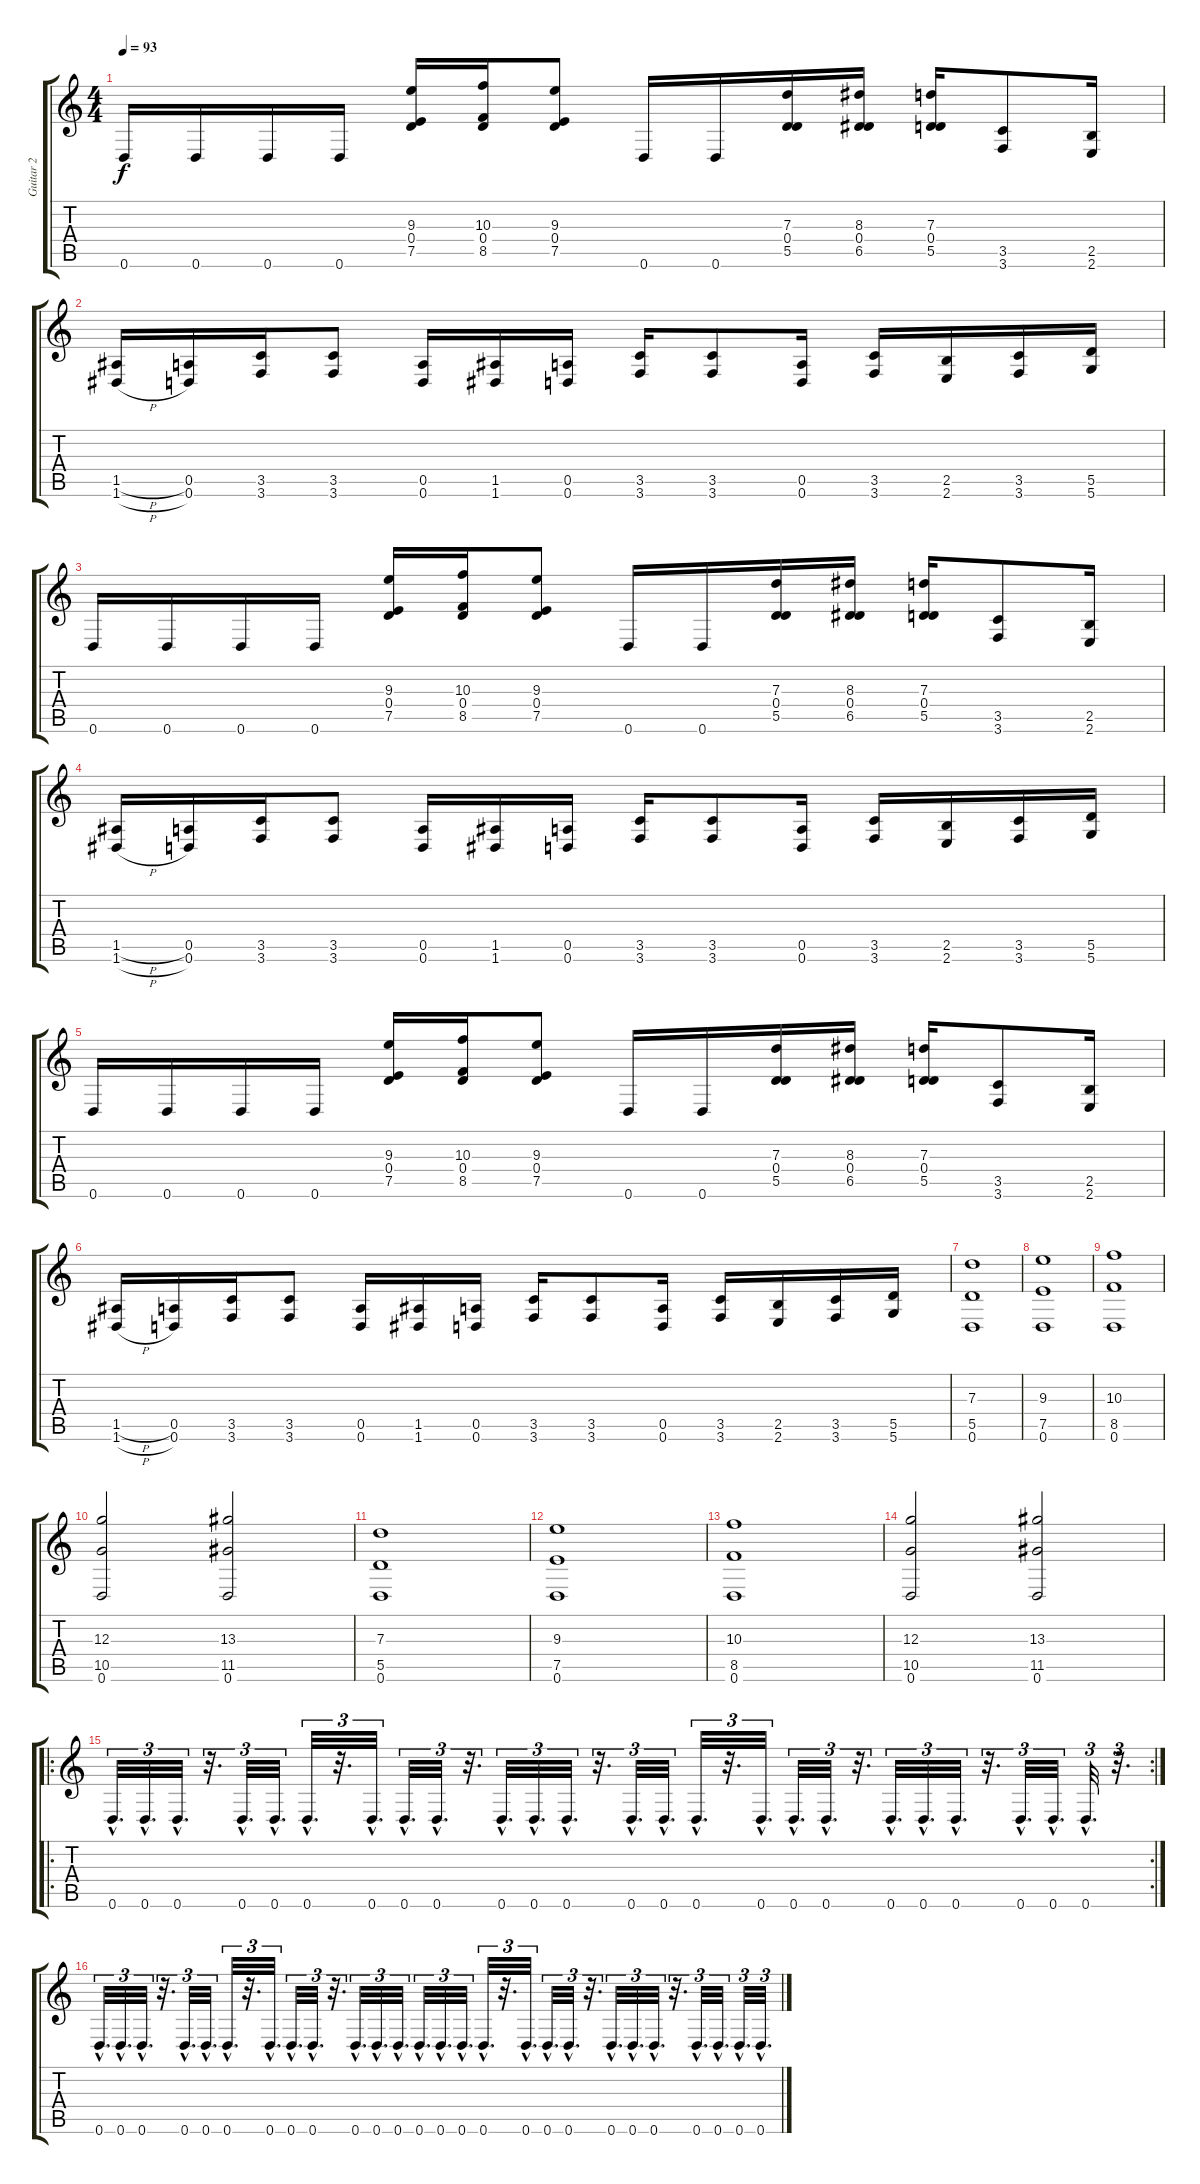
\track ("Guitar 2" "Guitar 2") {instrument overdrivenguitar}
\staff {score tabs}
\tuning (E4 B3 G3 D3 A2 D2) {hide}
\ts (4 4)
\tempo 93
\clef g2
\ks c
0.6.16{dy f} 0.6.16 0.6.16 0.6.16 (9.3 0.4 7.5).16 (10.3 0.4 8.5).16 (9.3 0.4 7.5).8 0.6.16 0.6.16 (7.3 0.4 5.5).16 (8.3 0.4 6.5).16 (7.3 0.4 5.5).16 (3.5 3.6).8 (2.5 2.6).16 |
(1.5{h} 1.6{h}).16 (0.5 0.6).16 (3.5 3.6).16 (3.5 3.6).8 (0.5 0.6).16 (1.5 1.6).16 (0.5 0.6).16 (3.5 3.6).16 (3.5 3.6).8 (0.5 0.6).16 (3.5 3.6).16 (2.5 2.6).16 (3.5 3.6).16 (5.5 5.6).16 |
0.6.16 0.6.16 0.6.16 0.6.16 (9.3 0.4 7.5).16 (10.3 0.4 8.5).16 (9.3 0.4 7.5).8 0.6.16 0.6.16 (7.3 0.4 5.5).16 (8.3 0.4 6.5).16 (7.3 0.4 5.5).16 (3.5 3.6).8 (2.5 2.6).16 |
(1.5{h} 1.6{h}).16 (0.5 0.6).16 (3.5 3.6).16 (3.5 3.6).8 (0.5 0.6).16 (1.5 1.6).16 (0.5 0.6).16 (3.5 3.6).16 (3.5 3.6).8 (0.5 0.6).16 (3.5 3.6).16 (2.5 2.6).16 (3.5 3.6).16 (5.5 5.6).16 |
0.6.16 0.6.16 0.6.16 0.6.16 (9.3 0.4 7.5).16 (10.3 0.4 8.5).16 (9.3 0.4 7.5).8 0.6.16 0.6.16 (7.3 0.4 5.5).16 (8.3 0.4 6.5).16 (7.3 0.4 5.5).16 (3.5 3.6).8 (2.5 2.6).16 |
(1.5{h} 1.6{h}).16 (0.5 0.6).16 (3.5 3.6).16 (3.5 3.6).8 (0.5 0.6).16 (1.5 1.6).16 (0.5 0.6).16 (3.5 3.6).16 (3.5 3.6).8 (0.5 0.6).16 (3.5 3.6).16 (2.5 2.6).16 (3.5 3.6).16 (5.5 5.6).16 |
(7.3 5.5 0.6).1 |
(9.3 7.5 0.6).1 |
(10.3 8.5 0.6).1 |
(12.3 10.5 0.6).2 (13.3 11.5 0.6).2 |
(7.3 5.5 0.6).1 |
(9.3 7.5 0.6).1 |
(10.3 8.5 0.6).1 |
(12.3 10.5 0.6).2 (13.3 11.5 0.6).2 |
\ro
\rc 2
0.6{hac}.32{d tu (3 2)} 0.6{hac}.32{d tu (3 2)} 0.6{hac}.32{d tu (3 2)} r.32{d tu (3 2)} 0.6{hac}.32{d tu (3 2)} 0.6{hac}.32{d tu (3 2)} 0.6{hac}.32{d tu (3 2)} r.32{d tu (3 2)} 0.6{hac}.32{d tu (3 2)} 0.6{hac}.32{d tu (3 2)} 0.6{hac}.32{d tu (3 2)} r.32{d tu (3 2)} 0.6{hac}.32{d tu (3 2)} 0.6{hac}.32{d tu (3 2)} 0.6{hac}.32{d tu (3 2)} r.32{d tu (3 2)} 0.6{hac}.32{d tu (3 2)} 0.6{hac}.32{d tu (3 2)} 0.6{hac}.32{d tu (3 2)} r.32{d tu (3 2)} 0.6{hac}.32{d tu (3 2)} 0.6{hac}.32{d tu (3 2)} 0.6{hac}.32{d tu (3 2)} r.32{d tu (3 2)} 0.6{hac}.32{d tu (3 2)} 0.6{hac}.32{d tu (3 2)} 0.6{hac}.32{d tu (3 2)} r.32{d tu (3 2)} 0.6{hac}.32{d tu (3 2)} 0.6{hac}.32{d tu (3 2)} 0.6{hac}.32{d tu (3 2)} r.32{d tu (3 2)} |
0.6{hac}.32{d tu (3 2)} 0.6{hac}.32{d tu (3 2)} 0.6{hac}.32{d tu (3 2)} r.32{d tu (3 2)} 0.6{hac}.32{d tu (3 2)} 0.6{hac}.32{d tu (3 2)} 0.6{hac}.32{d tu (3 2)} r.32{d tu (3 2)} 0.6{hac}.32{d tu (3 2)} 0.6{hac}.32{d tu (3 2)} 0.6{hac}.32{d tu (3 2)} r.32{d tu (3 2)} 0.6{hac}.32{d tu (3 2)} 0.6{hac}.32{d tu (3 2)} 0.6{hac}.32{d tu (3 2)} 0.6{hac}.32{d tu (3 2)} 0.6{hac}.32{d tu (3 2)} 0.6{hac}.32{d tu (3 2)} 0.6{hac}.32{d tu (3 2)} r.32{d tu (3 2)} 0.6{hac}.32{d tu (3 2)} 0.6{hac}.32{d tu (3 2)} 0.6{hac}.32{d tu (3 2)} r.32{d tu (3 2)} 0.6{hac}.32{d tu (3 2)} 0.6{hac}.32{d tu (3 2)} 0.6{hac}.32{d tu (3 2)} r.32{d tu (3 2)} 0.6{hac}.32{d tu (3 2)} 0.6{hac}.32{d tu (3 2)} 0.6{hac}.32{d tu (3 2)} 0.6{hac}.32{d tu (3 2)}
